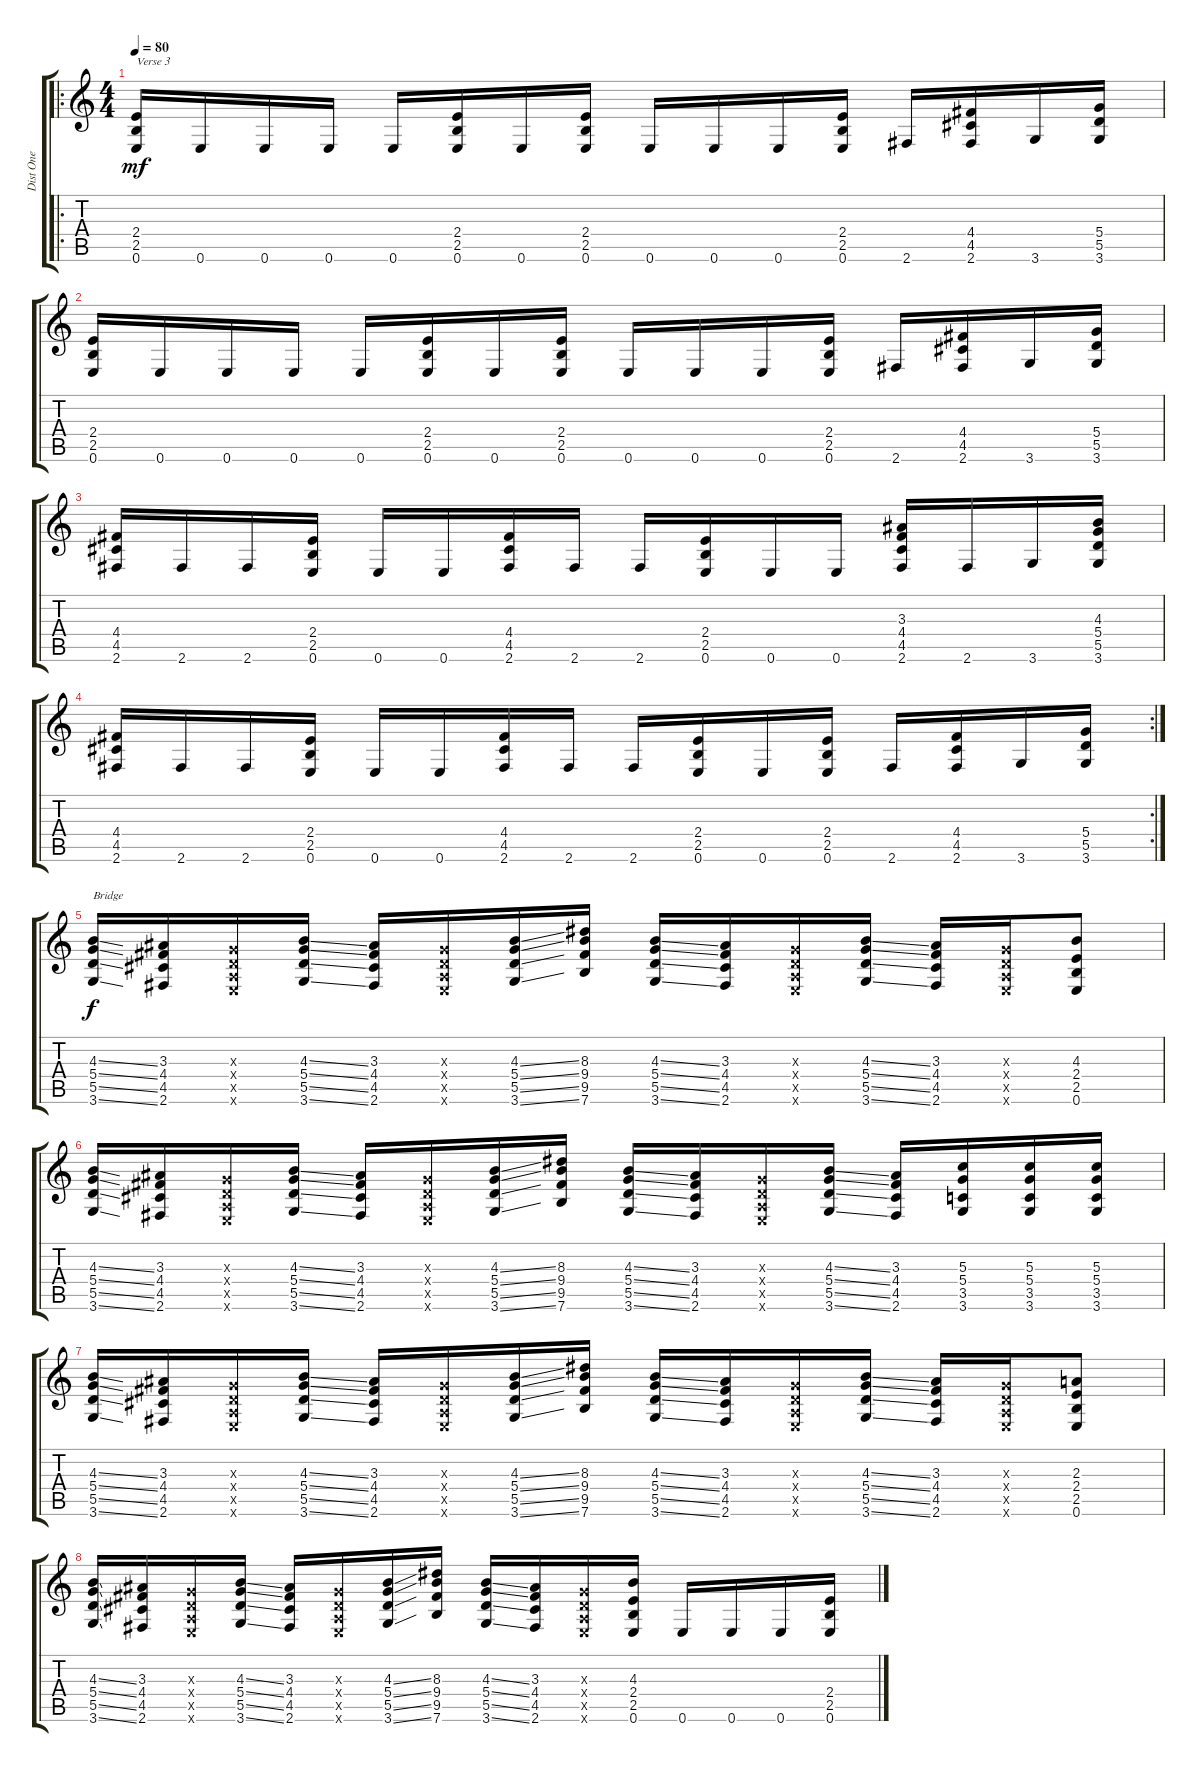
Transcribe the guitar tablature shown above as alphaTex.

\track ("Dist One" "Dist One") {instrument overdrivenguitar}
\staff {score tabs}
\tuning (E4 B3 G3 D3 A2 E2) {hide}
\ro
\ts (4 4)
\tempo 80
\clef g2
\ks c
(2.4 2.5 0.6).16{txt "Verse 3" dy mf} 0.6.16 0.6.16 0.6.16 0.6.16 (2.4 2.5 0.6).16 0.6.16 (2.4 2.5 0.6).16 0.6.16 0.6.16 0.6.16 (2.4 2.5 0.6).16 2.6.16 (4.4 4.5 2.6).16 3.6.16 (5.4 5.5 3.6).16 |
(2.4 2.5 0.6).16 0.6.16 0.6.16 0.6.16 0.6.16 (2.4 2.5 0.6).16 0.6.16 (2.4 2.5 0.6).16 0.6.16 0.6.16 0.6.16 (2.4 2.5 0.6).16 2.6.16 (4.4 4.5 2.6).16 3.6.16 (5.4 5.5 3.6).16 |
(4.4 4.5 2.6).16 2.6.16 2.6.16 (2.4 2.5 0.6).16 0.6.16 0.6.16 (4.4 4.5 2.6).16 2.6.16 2.6.16 (2.4 2.5 0.6).16 0.6.16 0.6.16 (3.3 4.4 4.5 2.6).16 2.6.16 3.6.16 (4.3 5.4 5.5 3.6).16 |
\rc 2
(4.4 4.5 2.6).16 2.6.16 2.6.16 (2.4 2.5 0.6).16 0.6.16 0.6.16 (4.4 4.5 2.6).16 2.6.16 2.6.16 (2.4 2.5 0.6).16 0.6.16 (2.4 2.5 0.6).16 2.6.16 (4.4 4.5 2.6).16 3.6.16 (5.4 5.5 3.6).16 |
(4.3{ss} 5.4{ss} 5.5{ss} 3.6{ss}).16{txt "Bridge" dy f} (3.3 4.4 4.5 2.6).16 (0.3{x} 0.4{x} 0.5{x} 0.6{x}).16 (4.3{ss} 5.4{ss} 5.5{ss} 3.6{ss}).16 (3.3 4.4 4.5 2.6).16 (0.3{x} 0.4{x} 0.5{x} 0.6{x}).16 (4.3{ss} 5.4{ss} 5.5{ss} 3.6{ss}).16 (8.3 9.4 9.5 7.6).16 (4.3{ss} 5.4{ss} 5.5{ss} 3.6{ss}).16 (3.3 4.4 4.5 2.6).16 (0.3{x} 0.4{x} 0.5{x} 0.6{x}).16 (4.3{ss} 5.4{ss} 5.5{ss} 3.6{ss}).16 (3.3 4.4 4.5 2.6).16 (0.3{x} 0.4{x} 0.5{x} 0.6{x}).16 (4.3 2.4 2.5 0.6).8 |
(4.3{ss} 5.4{ss} 5.5{ss} 3.6{ss}).16 (3.3 4.4 4.5 2.6).16 (0.3{x} 0.4{x} 0.5{x} 0.6{x}).16 (4.3{ss} 5.4{ss} 5.5{ss} 3.6{ss}).16 (3.3 4.4 4.5 2.6).16 (0.3{x} 0.4{x} 0.5{x} 0.6{x}).16 (4.3{ss} 5.4{ss} 5.5{ss} 3.6{ss}).16 (8.3 9.4 9.5 7.6).16 (4.3{ss} 5.4{ss} 5.5{ss} 3.6{ss}).16 (3.3 4.4 4.5 2.6).16 (0.3{x} 0.4{x} 0.5{x} 0.6{x}).16 (4.3{ss} 5.4{ss} 5.5{ss} 3.6{ss}).16 (3.3 4.4 4.5 2.6).16 (5.3 5.4 3.5 3.6).16 (5.3 5.4 3.5 3.6).16 (5.3 5.4 3.5 3.6).16 |
(4.3{ss} 5.4{ss} 5.5{ss} 3.6{ss}).16 (3.3 4.4 4.5 2.6).16 (0.3{x} 0.4{x} 0.5{x} 0.6{x}).16 (4.3{ss} 5.4{ss} 5.5{ss} 3.6{ss}).16 (3.3 4.4 4.5 2.6).16 (0.3{x} 0.4{x} 0.5{x} 0.6{x}).16 (4.3{ss} 5.4{ss} 5.5{ss} 3.6{ss}).16 (8.3 9.4 9.5 7.6).16 (4.3{ss} 5.4{ss} 5.5{ss} 3.6{ss}).16 (3.3 4.4 4.5 2.6).16 (0.3{x} 0.4{x} 0.5{x} 0.6{x}).16 (4.3{ss} 5.4{ss} 5.5{ss} 3.6{ss}).16 (3.3 4.4 4.5 2.6).16 (0.3{x} 0.4{x} 0.5{x} 0.6{x}).16 (2.3 2.4 2.5 0.6).8 |
(4.3{ss} 5.4{ss} 5.5{ss} 3.6{ss}).16 (3.3 4.4 4.5 2.6).16 (0.3{x} 0.4{x} 0.5{x} 0.6{x}).16 (4.3{ss} 5.4{ss} 5.5{ss} 3.6{ss}).16 (3.3 4.4 4.5 2.6).16 (0.3{x} 0.4{x} 0.5{x} 0.6{x}).16 (4.3{ss} 5.4{ss} 5.5{ss} 3.6{ss}).16 (8.3 9.4 9.5 7.6).16 (4.3{ss} 5.4{ss} 5.5{ss} 3.6{ss}).16 (3.3 4.4 4.5 2.6).16 (0.3{x} 0.4{x} 0.5{x} 0.6{x}).16 (4.3 2.4 2.5 0.6).16 0.6.16 0.6.16 0.6.16 (2.4 2.5 0.6).16
